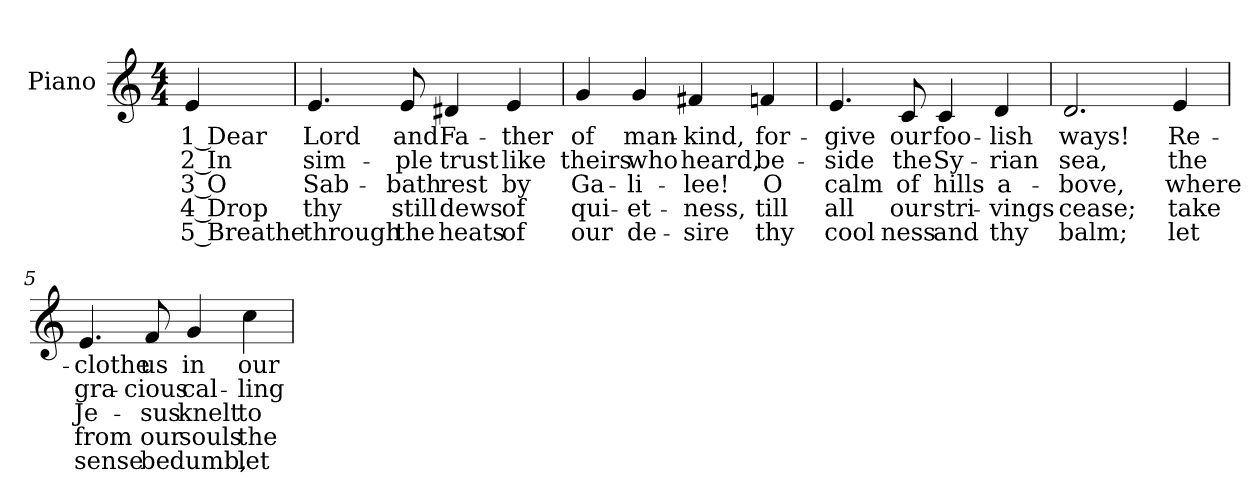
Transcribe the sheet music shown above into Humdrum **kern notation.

**kern	**text	**text	**text	**text	**text
*part1	*part1	*part1	*part1	*part1	*part1
*staff1	*staff1	*staff1	*staff1	*staff1	*staff1
*I"Piano	*	*	*	*	*
*I'Pno.	*	*	*	*	*
!!LO:PB:g=z
*clefG2	*	*	*	*	*
*k[]	*	*	*	*	*
*C:	*	*	*	*	*
*M4/4	*	*	*	*	*
=	=	=	=	=	=
!	!LO:LY:b:color=#000000	!LO:LY:b:color=#000000	!LO:LY:b:color=#000000	!LO:LY:b:color=#000000	!LO:LY:b:color=#000000
4ei/	1 Dear	2 In	3 O	4 Drop	5 Breathe
=1	=1	=1	=1	=1	=1
!	!LO:LY:b:color=#000000	!LO:LY:b:color=#000000	!LO:LY:b:color=#000000	!LO:LY:b:color=#000000	!LO:LY:b:color=#000000
4.ei/	Lord	sim-	Sab-	-thy	through
!	!LO:LY:b:color=#000000	!LO:LY:b:color=#000000	!LO:LY:b:color=#000000	!LO:LY:b:color=#000000	!LO:LY:b:color=#000000
8ei/	and	-ple	bath	still	the
!	!LO:LY:b:color=#000000	!LO:LY:b:color=#000000	!LO:LY:b:color=#000000	!LO:LY:b:color=#000000	!LO:LY:b:color=#000000
4d#Xi/	Fa-	trust	rest	dews	heats
!	!LO:LY:b:color=#000000	!LO:LY:b:color=#000000	!LO:LY:b:color=#000000	!LO:LY:b:color=#000000	!LO:LY:b:color=#000000
4ei/	-ther	like	by	of	of
=2	=2	=2	=2	=2	=2
!	!LO:LY:b:color=#000000	!LO:LY:b:color=#000000	!LO:LY:b:color=#000000	!LO:LY:b:color=#000000	!LO:LY:b:color=#000000
4gi/	of	theirs	Ga-	-qui-	-our
!	!LO:LY:b:color=#000000	!LO:LY:b:color=#000000	!LO:LY:b:color=#000000	!LO:LY:b:color=#000000	!LO:LY:b:color=#000000
4gi/	man-	who	li-	-et-	-de-
!	!LO:LY:b:color=#000000	!LO:LY:b:color=#000000	!LO:LY:b:color=#000000	!LO:LY:b:color=#000000	!LO:LY:b:color=#000000
4f#Xi/	-kind,	heard,	-lee!	ness,	sire
!	!LO:LY:b:color=#000000	!LO:LY:b:color=#000000	!LO:LY:b:color=#000000	!LO:LY:b:color=#000000	!LO:LY:b:color=#000000
4fni/	for-	be-	O	till	thy
!!LO:LB:g=z
=3	=3	=3	=3	=3	=3
!	!LO:LY:b:color=#000000	!LO:LY:b:color=#000000	!LO:LY:b:color=#000000	!LO:LY:b:color=#000000	!LO:LY:b:color=#000000
4.ei/	-give	-side	calm	all	cool
!	!LO:LY:b:color=#000000	!LO:LY:b:color=#000000	!LO:LY:b:color=#000000	!LO:LY:b:color=#000000	!LO:LY:b:color=#000000
8ci/	our	the	of	our	ness
!	!LO:LY:b:color=#000000	!LO:LY:b:color=#000000	!LO:LY:b:color=#000000	!LO:LY:b:color=#000000	!LO:LY:b:color=#000000
4ci/	foo-	Sy-	hills	stri-	-and
!	!LO:LY:b:color=#000000	!LO:LY:b:color=#000000	!LO:LY:b:color=#000000	!LO:LY:b:color=#000000	!LO:LY:b:color=#000000
4di/	-lish	-rian	a-	-vings	thy
=4	=4	=4	=4	=4	=4
!	!LO:LY:b:color=#000000	!LO:LY:b:color=#000000	!LO:LY:b:color=#000000	!LO:LY:b:color=#000000	!LO:LY:b:color=#000000
2.di/	ways!	sea,	bove,	cease;	balm;
!	!LO:LY:b:color=#000000	!LO:LY:b:color=#000000	!LO:LY:b:color=#000000	!LO:LY:b:color=#000000	!LO:LY:b:color=#000000
4ei/	Re-	the	where	take	let
=5	=5	=5	=5	=5	=5
!	!LO:LY:b:color=#000000	!LO:LY:b:color=#000000	!LO:LY:b:color=#000000	!LO:LY:b:color=#000000	!LO:LY:b:color=#000000
4.ei/	-clothe	gra-	Je-	-from	sense
!	!LO:LY:b:color=#000000	!LO:LY:b:color=#000000	!LO:LY:b:color=#000000	!LO:LY:b:color=#000000	!LO:LY:b:color=#000000
8fi/	us	-cious	sus	our	be
!	!LO:LY:b:color=#000000	!LO:LY:b:color=#000000	!LO:LY:b:color=#000000	!LO:LY:b:color=#000000	!LO:LY:b:color=#000000
4gi/	in	cal-	knelt	souls	dumb,
!	!LO:LY:b:color=#000000	!LO:LY:b:color=#000000	!LO:LY:b:color=#000000	!LO:LY:b:color=#000000	!LO:LY:b:color=#000000
4cci\	our	-ling	to	the	let
=	=	=	=	=	=
*-	*-	*-	*-	*-	*-
